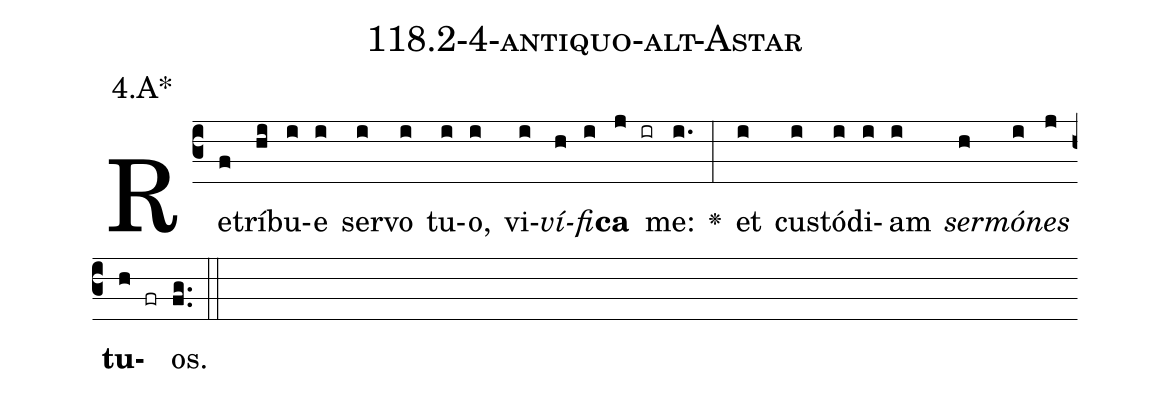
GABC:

name: 118.2-4-antiquo-alt-Astar;
annotation: 4.A*;
%%
(c3)Re(f)trí(hi)bu(i)e(i) ser(i)vo(i) tu(i)o,(i) vi(i)<i>ví</i>(h)<i>fi</i>(i)<b>ca</b>(j ir) me:(i.) <v>\greheightstar</v>(:) et(i) cus(i)tó(i)di(i)am(i) <i>ser</i>(h)<i>mó</i>(i)<i>nes</i>(j) <b>tu</b>(h fr)os.(fg..) (::)


%E(i) u(h) o(i) u(j) a(h) e.(fg..) (::)
